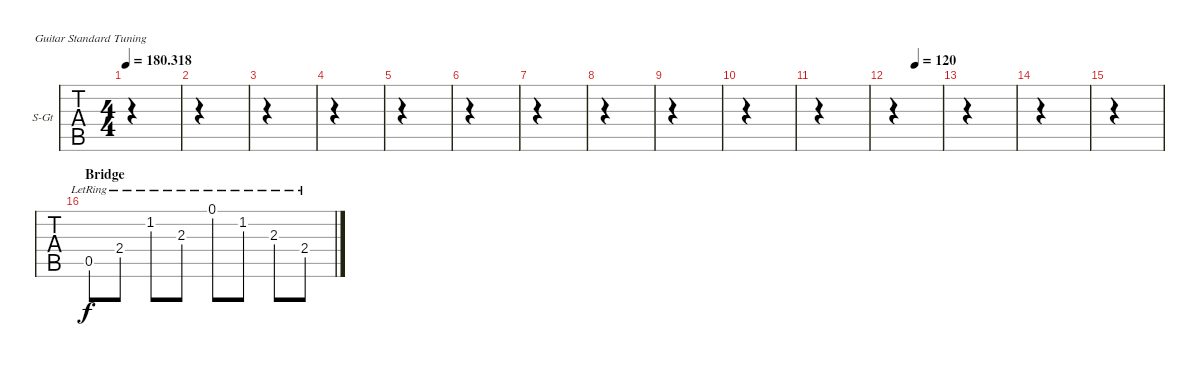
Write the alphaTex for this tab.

\defaultSystemsLayout 4
\bracketExtendMode groupsimilarinstruments
\multiBarRest
\firstSystemTrackNameOrientation horizontal
\otherSystemsTrackNameOrientation horizontal
\track ("Matthew Clean" "S-Gt") {instrument acousticguitarsteel}
\staff {tabs}
\tuning (E4 B3 G3 D3 A2 E2)
\ts (4 4)
\tempo
180.318
\accidentals auto
\clef g2
\ottava regular
\simile none
\ks c
|
|
|
|
|
|
|
|
|
|
|
\tempo (120 0.50625)
|
|
|
|
\section ("" "Bridge")
0.5{lr}.8 2.4{lr}.8 1.2{lr}.8 2.3{lr}.8 0.1{lr}.8 1.2{lr}.8 2.3{lr}.8 2.4{lr}.8
